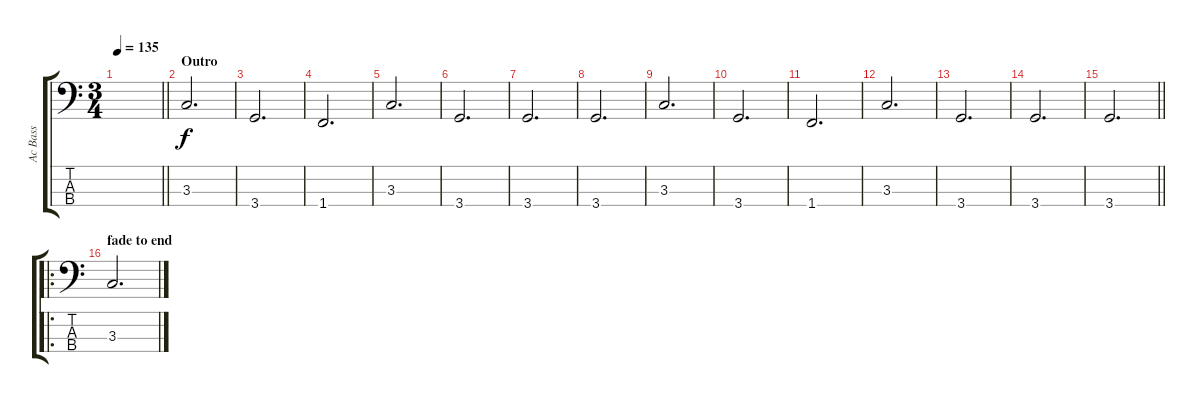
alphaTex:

\track ("Ac Bass" "Ac Bass") {instrument acousticbass}
\staff {score tabs}
\tuning (G2 D2 A1 E1) {hide}
\ts (3 4)
\tempo 135
\clef f4
\barLineRight lightlight
\ks c
|
\section ("" "Outro")
3.3.2{d} |
3.4.2{d} |
1.4.2{d} |
3.3.2{d} |
3.4.2{d} |
3.4.2{d} |
3.4.2{d} |
3.3.2{d} |
3.4.2{d} |
1.4.2{d} |
3.3.2{d} |
3.4.2{d} |
3.4.2{d} |
\barLineRight lightlight
3.4.2{d} |
\ro
\section ("" "fade to end")
3.3.2{d}
